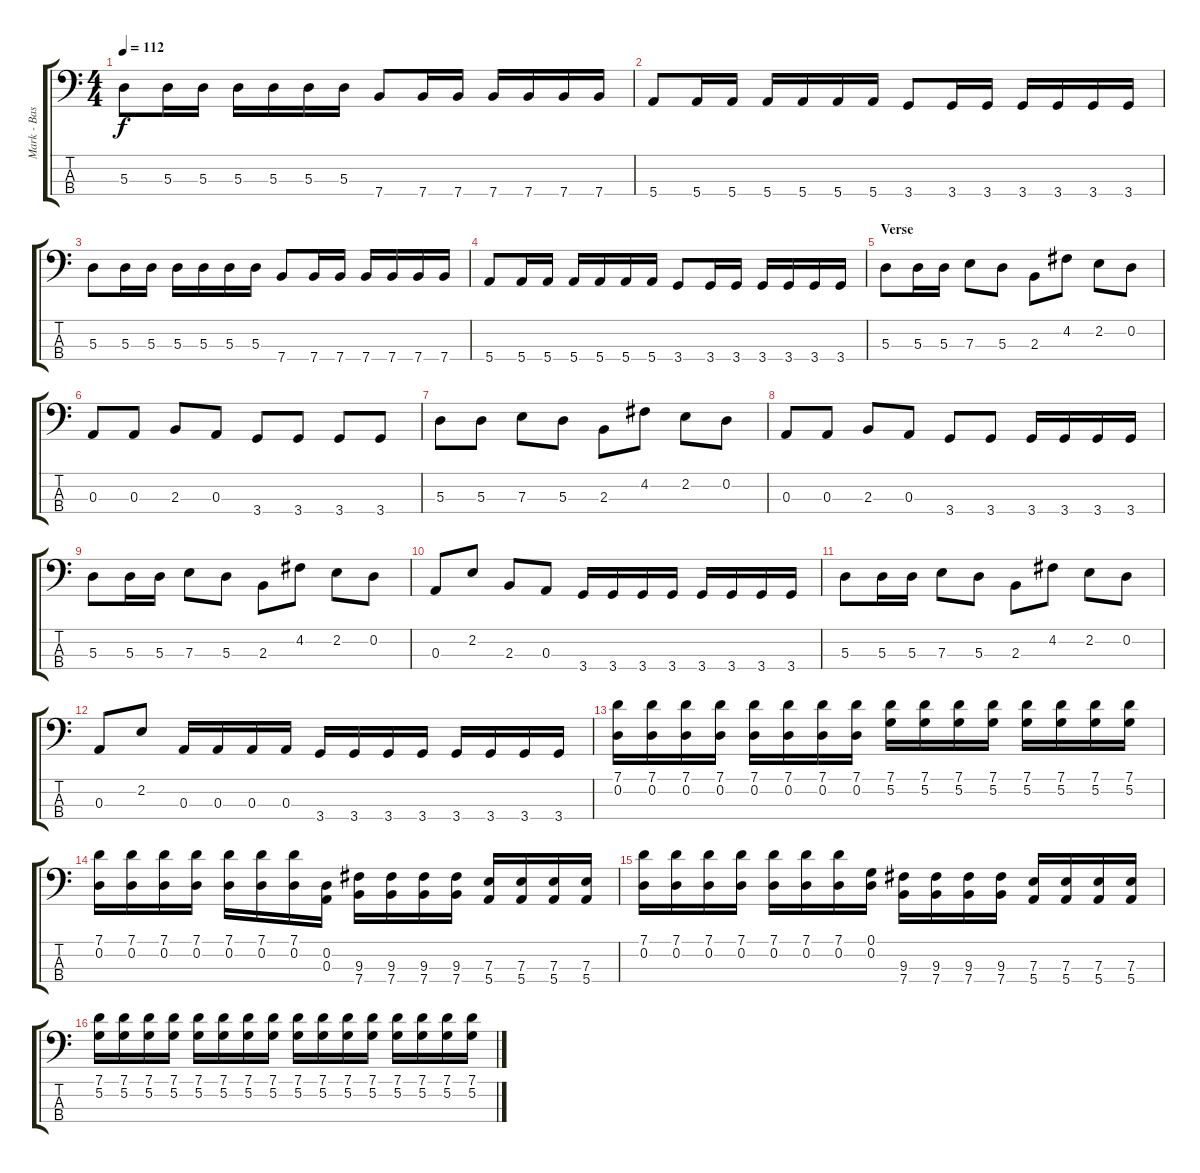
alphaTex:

\track ("Mark - Bass" "Mark - Bas") {instrument electricbasspick}
\staff {score tabs}
\tuning (G2 D2 A1 E1) {hide}
\ts (4 4)
\tempo 112
\clef f4
\ks c
5.3.8{dy f} 5.3.16 5.3.16 5.3.16 5.3.16 5.3.16 5.3.16 7.4.8 7.4.16 7.4.16 7.4.16 7.4.16 7.4.16 7.4.16 |
5.4.8 5.4.16 5.4.16 5.4.16 5.4.16 5.4.16 5.4.16 3.4.8 3.4.16 3.4.16 3.4.16 3.4.16 3.4.16 3.4.16 |
5.3.8 5.3.16 5.3.16 5.3.16 5.3.16 5.3.16 5.3.16 7.4.8 7.4.16 7.4.16 7.4.16 7.4.16 7.4.16 7.4.16 |
5.4.8 5.4.16 5.4.16 5.4.16 5.4.16 5.4.16 5.4.16 3.4.8 3.4.16 3.4.16 3.4.16 3.4.16 3.4.16 3.4.16 |
\section ("" "Verse")
5.3.8 5.3.16 5.3.16 7.3.8 5.3.8 2.3.8 4.2.8 2.2.8 0.2.8 |
0.3.8 0.3.8 2.3.8 0.3.8 3.4.8 3.4.8 3.4.8 3.4.8 |
5.3.8 5.3.8 7.3.8 5.3.8 2.3.8 4.2.8 2.2.8 0.2.8 |
0.3.8 0.3.8 2.3.8 0.3.8 3.4.8 3.4.8 3.4.16 3.4.16 3.4.16 3.4.16 |
5.3.8 5.3.16 5.3.16 7.3.8 5.3.8 2.3.8 4.2.8 2.2.8 0.2.8 |
0.3.8 2.2.8 2.3.8 0.3.8 3.4.16 3.4.16 3.4.16 3.4.16 3.4.16 3.4.16 3.4.16 3.4.16 |
5.3.8 5.3.16 5.3.16 7.3.8 5.3.8 2.3.8 4.2.8 2.2.8 0.2.8 |
0.3.8 2.2.8 0.3.16 0.3.16 0.3.16 0.3.16 3.4.16 3.4.16 3.4.16 3.4.16 3.4.16 3.4.16 3.4.16 3.4.16 |
(7.1 0.2).16 (7.1 0.2).16 (7.1 0.2).16 (7.1 0.2).16 (7.1 0.2).16 (7.1 0.2).16 (7.1 0.2).16 (7.1 0.2).16 (7.1 5.2).16 (7.1 5.2).16 (7.1 5.2).16 (7.1 5.2).16 (7.1 5.2).16 (7.1 5.2).16 (7.1 5.2).16 (7.1 5.2).16 |
(7.1 0.2).16 (7.1 0.2).16 (7.1 0.2).16 (7.1 0.2).16 (7.1 0.2).16 (7.1 0.2).16 (7.1 0.2).16 (0.2 0.3).16 (9.3 7.4).16 (9.3 7.4).16 (9.3 7.4).16 (9.3 7.4).16 (7.3 5.4).16 (7.3 5.4).16 (7.3 5.4).16 (7.3 5.4).16 |
(7.1 0.2).16 (7.1 0.2).16 (7.1 0.2).16 (7.1 0.2).16 (7.1 0.2).16 (7.1 0.2).16 (7.1 0.2).16 (0.1 0.2).16 (9.3 7.4).16 (9.3 7.4).16 (9.3 7.4).16 (9.3 7.4).16 (7.3 5.4).16 (7.3 5.4).16 (7.3 5.4).16 (7.3 5.4).16 |
(7.1 5.2).16 (7.1 5.2).16 (7.1 5.2).16 (7.1 5.2).16 (7.1 5.2).16 (7.1 5.2).16 (7.1 5.2).16 (7.1 5.2).16 (7.1 5.2).16 (7.1 5.2).16 (7.1 5.2).16 (7.1 5.2).16 (7.1 5.2).16 (7.1 5.2).16 (7.1 5.2).16 (7.1 5.2).16
